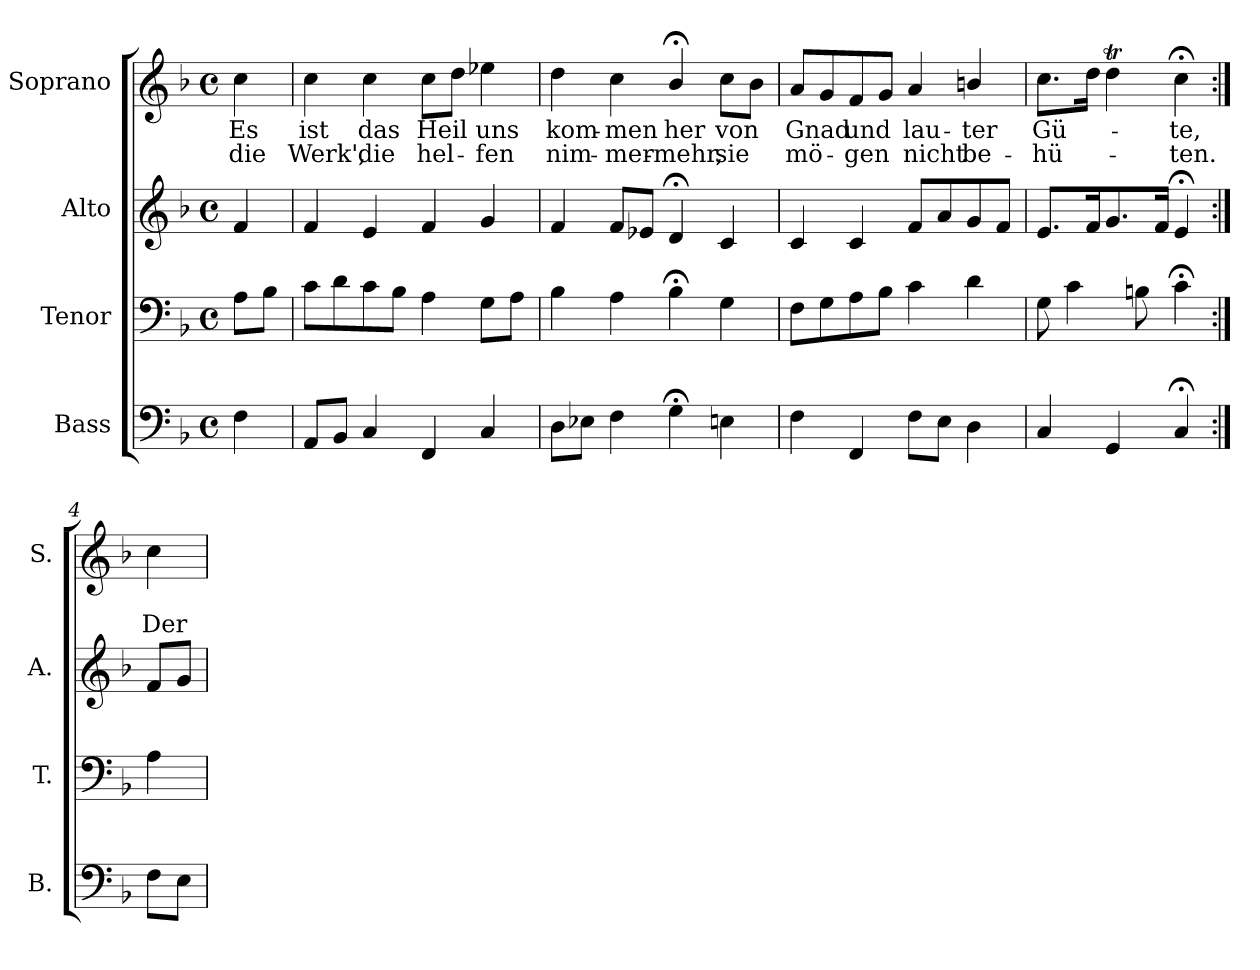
**kern	**kern	**kern	**kern	**text	**text
*part4	*part3	*part2	*part1	*part1	*part1
*staff4	*staff3	*staff2	*staff1	*staff1	*staff1
*I"Bass	*I"Tenor	*I"Alto	*I"Soprano	*	*
*I'B.	*I'T.	*I'A.	*I'S.	*	*
*clefF4	*clefF4	*clefG2	*clefG2	*	*
*k[b-]	*k[b-]	*k[b-]	*k[b-]	*	*
*F:	*F:	*F:	*F:	*	*
*M4/4	*M4/4	*M4/4	*M4/4	*	*
*met(c)	*met(c)	*met(c)	*met(c)	*	*
=	=	=	=	=	=
4F\	8A\L	4f/	4cc\	Es	die
.	8B-\J	.	.	.	.
=1	=1	=1	=1	=1	=1
8AA/L	8c\L	4f/	4cc\	ist	Werk',
8BB-/J	8d\	.	.	.	.
4C/	8c\	4e/	4cc\	das	die
.	8B-\J	.	.	.	.
4FF/	4A\	4f/	8cc\L	Heil	hel-
.	.	.	8dd\J	.	.
4C/	8G\L	4g/	4ee-X\	uns	-fen
.	8A\J	.	.	.	.
=2	=2	=2	=2	=2	=2
8D\L	4B-\	4f/	4dd\	kom-	nim-
8E-X\J	.	.	.	.	.
4F\	4A\	8f/L	4cc\	-men	-mer-
.	.	8e-X/J	.	.	.
4G;<\	4B-;<\	4d;</	4b-;</	her	-mehr,
4En\	4G\	4c/	8cc\L	von	sie
.	.	.	8b-\J	.	.
=3	=3	=3	=3	=3	=3
4F\	8F\L	4c/	8a/L	Gnad	mö-
.	8G\	.	8g/	.	.
4FF/	8A\	4c/	8f/	und	-gen
.	8B-\J	.	8g/J	.	.
8F\L	4c\	8f/L	4a/	lau-	nicht
8E\J	.	8a/	.	.	.
4D\	4d\	8g/	4bn/	-ter	be-
.	.	8f/J	.	.	.
=4	=4	=4	=4	=4	=4
4C/	8G\	8.e/L	8.cc\L	Gü-	-hü-
.	4c\	.	.	.	.
.	.	16f/K	16dd\Jk	.	.
4GG/	.	8.g/	4ddT\	.	.
.	8Bn\	.	.	.	.
.	.	16f/Jk	.	.	.
4C;</	4c;<\	4e;</	4cc;<\	-te,	-ten.
!!LO:LB:g=z
=4a:|!	=4a:|!	=4a:|!	=4a:|!	=4a:|!	=4a:|!
8F\L	4A\	8f/L	4cc\	.	Der
8E\J	.	8g/J	.	.	.
=	=	=	=	=	=
*-	*-	*-	*-	*-	*-
